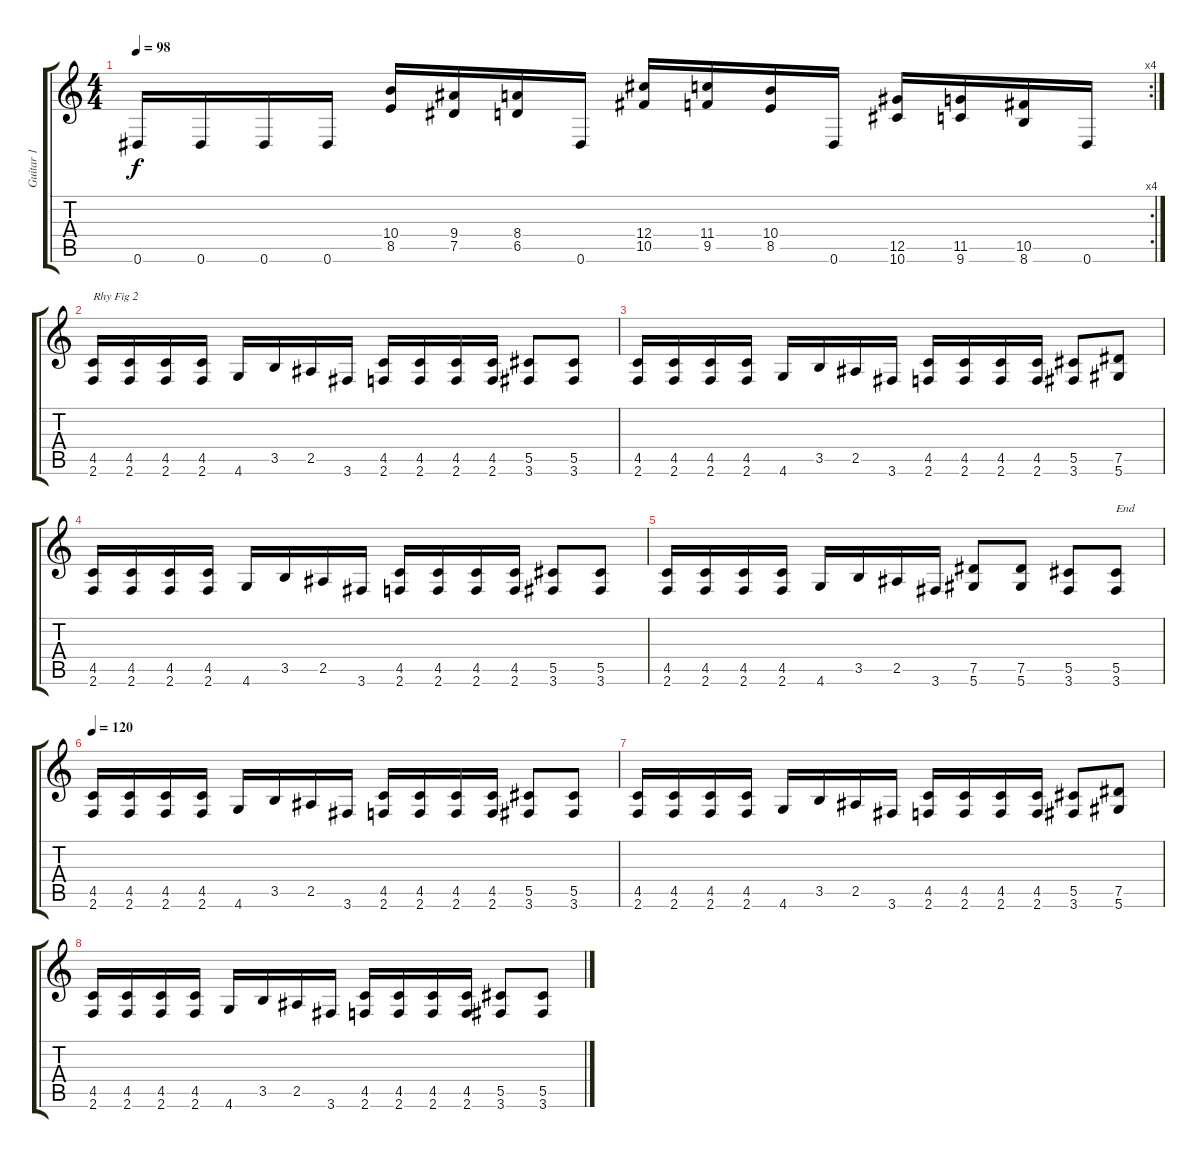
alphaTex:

\track ("Guitar 1" "Guitar 1") {instrument distortionguitar}
\staff {score tabs}
\tuning (Eb4 Bb3 Gb3 Db3 Ab2 Eb2) {hide}
\rc 4
\ts (4 4)
\tempo 98
\clef g2
\ks c
0.6.16{dy f} 0.6.16 0.6.16 0.6.16 (10.4 8.5).16 (9.4 7.5).16 (8.4 6.5).16 0.6.16 (12.4 10.5).16 (11.4 9.5).16 (10.4 8.5).16 0.6.16 (12.5 10.6).16 (11.5 9.6).16 (10.5 8.6).16 0.6.16 |
(4.5 2.6).16{txt "Rhy Fig 2"} (4.5 2.6).16 (4.5 2.6).16 (4.5 2.6).16 4.6.16 3.5.16 2.5.16 3.6.16 (4.5 2.6).16 (4.5 2.6).16 (4.5 2.6).16 (4.5 2.6).16 (5.5 3.6).8 (5.5 3.6).8 |
(4.5 2.6).16 (4.5 2.6).16 (4.5 2.6).16 (4.5 2.6).16 4.6.16 3.5.16 2.5.16 3.6.16 (4.5 2.6).16 (4.5 2.6).16 (4.5 2.6).16 (4.5 2.6).16 (5.5 3.6).8 (7.5 5.6).8 |
(4.5 2.6).16 (4.5 2.6).16 (4.5 2.6).16 (4.5 2.6).16 4.6.16 3.5.16 2.5.16 3.6.16 (4.5 2.6).16 (4.5 2.6).16 (4.5 2.6).16 (4.5 2.6).16 (5.5 3.6).8 (5.5 3.6).8 |
(4.5 2.6).16 (4.5 2.6).16 (4.5 2.6).16 (4.5 2.6).16 4.6.16 3.5.16 2.5.16 3.6.16 (7.5 5.6).8 (7.5 5.6).8 (5.5 3.6).8 (5.5 3.6).8{txt "End"} |
\tempo 120
(4.5 2.6).16 (4.5 2.6).16 (4.5 2.6).16 (4.5 2.6).16 4.6.16 3.5.16 2.5.16 3.6.16 (4.5 2.6).16 (4.5 2.6).16 (4.5 2.6).16 (4.5 2.6).16 (5.5 3.6).8 (5.5 3.6).8 |
(4.5 2.6).16 (4.5 2.6).16 (4.5 2.6).16 (4.5 2.6).16 4.6.16 3.5.16 2.5.16 3.6.16 (4.5 2.6).16 (4.5 2.6).16 (4.5 2.6).16 (4.5 2.6).16 (5.5 3.6).8 (7.5 5.6).8 |
(4.5 2.6).16 (4.5 2.6).16 (4.5 2.6).16 (4.5 2.6).16 4.6.16 3.5.16 2.5.16 3.6.16 (4.5 2.6).16 (4.5 2.6).16 (4.5 2.6).16 (4.5 2.6).16 (5.5 3.6).8 (5.5 3.6).8
